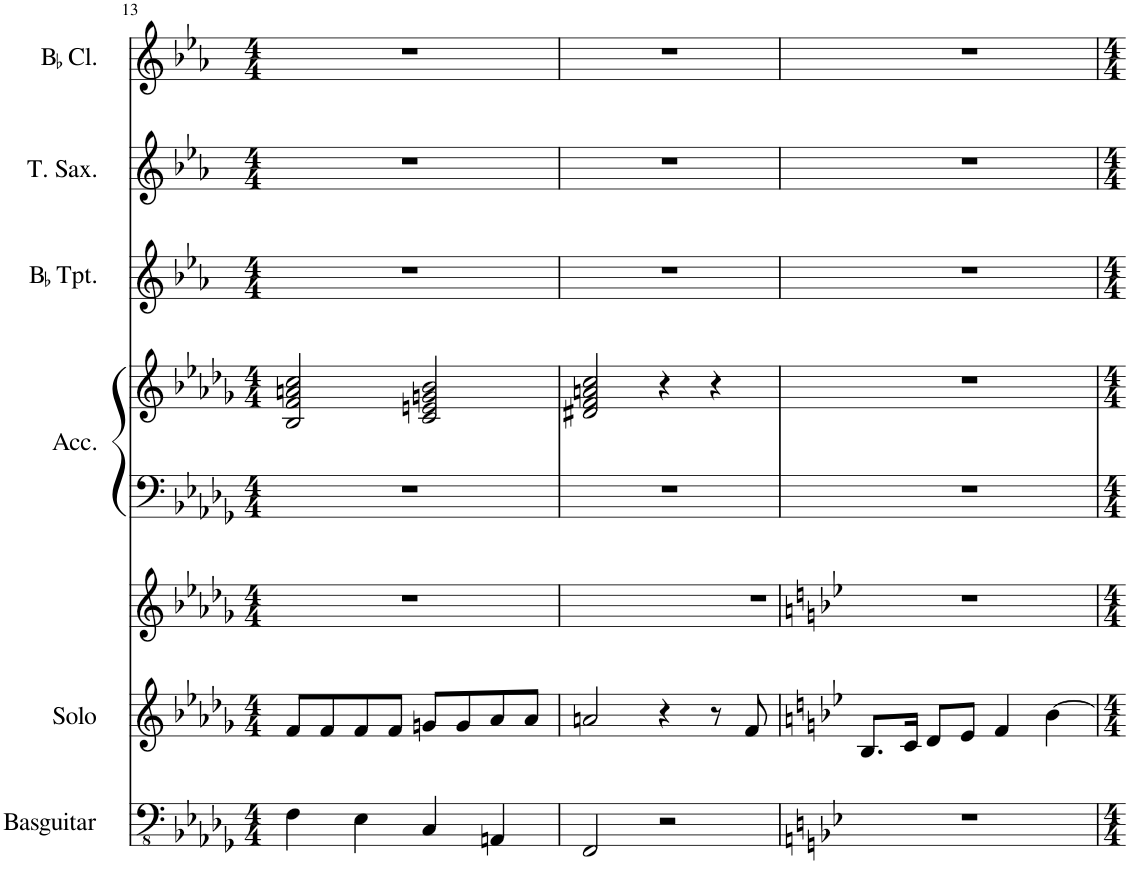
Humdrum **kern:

**kern	**kern	**kern	**kern	**kern	**kern	**kern	**kern
*part7	*part6	*part5	*part4	*part4	*part3	*part2	*part1
*staff8	*staff7	*staff6	*staff5	*staff4	*staff3	*staff2	*staff1
*I"Basguitar	*I"Solo	*I"Soprano	*I"Accordion	*	*I"BaccidentalFlat Trumpet	*I"Tenor Saxophone	*I"BaccidentalFlat Clarinet
*I'Basguitar	*I'Solo	*I'S	*I'Acc.	*	*I'BaccidentalFlat Tpt.	*I'T. Sax.	*I'BaccidentalFlat Cl.
!!LO:PB:g=z
*clefFv4	*clefG2	*clefG2	*clefF4	*clefG2	*clefG2	*clefG2	*clefG2
*	*	*	*	*	*Trd1c2	*Trd8c14	*Trd1c2
*k[b-e-a-d-g-]	*k[b-e-a-d-g-]	*k[b-e-a-d-g-]	*k[b-e-a-d-g-]	*k[b-e-a-d-g-]	*k[b-e-a-]	*k[b-e-a-]	*k[b-e-a-]
*M4/4	*M4/4	*M4/4	*M4/4	*M4/4	*M4/4	*M4/4	*M4/4
=13	=13	=13	=13	=13	=13	=13	=13
4FF\	8f/L	1r	1r	2B-/ 2f/ 2an/ 2cc/	1r	1r	1r
.	8f/	.	.	.	.	.	.
4EE-\	8f/	.	.	.	.	.	.
.	8f/J	.	.	.	.	.	.
4CC/	8gn/L	.	.	2c/ 2en/ 2gn/ 2b-/	.	.	.
.	8g/	.	.	.	.	.	.
4AAAn/	8a-/	.	.	.	.	.	.
.	8a-/J	.	.	.	.	.	.
=14	=14	=14	=14	=14	=14	=14	=14
2FFF/	2an/	1r	1r	2d#X/ 2f/ 2an/ 2cc/	1r	1r	1r
2r	4r	.	.	4r	.	.	.
.	8r	.	.	4r	.	.	.
.	8f/	.	.	.	.	.	.
=15	=15	=15	=15	=15	=15	=15	=15
*k[b-e-]	*k[b-e-]	*k[b-e-]	*	*	*	*	*
1r	8.B-/L	1r	1r	1r	1r	1r	1r
.	16c/Jk	.	.	.	.	.	.
.	8d/L	.	.	.	.	.	.
.	8e-/J	.	.	.	.	.	.
.	4f/	.	.	.	.	.	.
.	[4b-\	.	.	.	.	.	.
=	=	=	=	=	=	=	=
*-	*-	*-	*-	*-	*-	*-	*-
